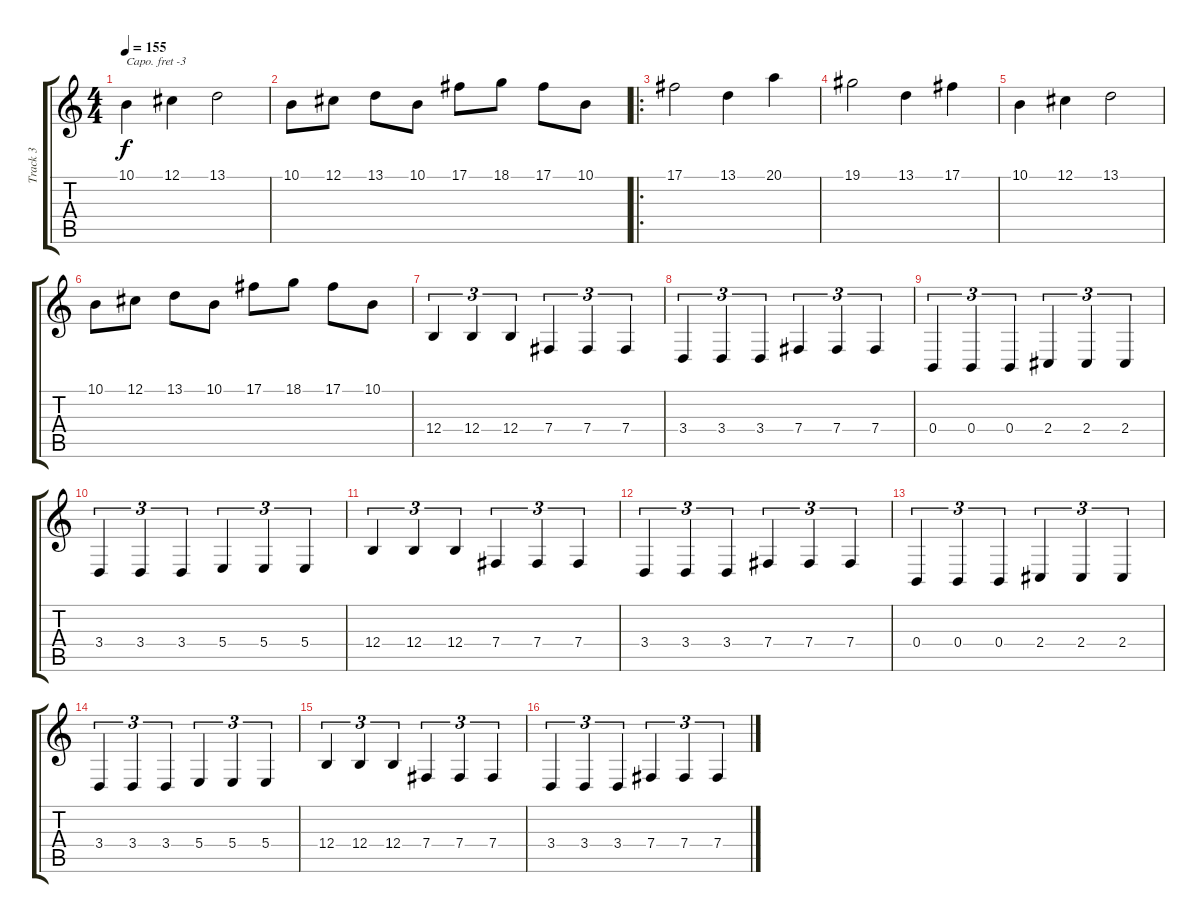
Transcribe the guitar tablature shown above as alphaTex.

\track ("Track 3" "Track 3") {instrument lead2sawtooth}
\staff {score tabs}
\capo -3
\tuning (E4 B3 G3 D3 A2 D2) {hide}
\ts (4 4)
\tempo 155
\clef g2
\ks c
10.1.4{dy f} 12.1.4 13.1.2 |
10.1.8 12.1.8 13.1.8 10.1.8 17.1.8 18.1.8 17.1.8 10.1.8 |
\ro
17.1.2 13.1.4 20.1.4 |
19.1.2 13.1.4 17.1.4 |
10.1.4 12.1.4 13.1.2 |
10.1.8 12.1.8 13.1.8 10.1.8 17.1.8 18.1.8 17.1.8 10.1.8 |
12.4.4{tu (3 2)} 12.4.4{tu (3 2)} 12.4.4{tu (3 2)} 7.4.4{tu (3 2)} 7.4.4{tu (3 2)} 7.4.4{tu (3 2)} |
3.4.4{tu (3 2)} 3.4.4{tu (3 2)} 3.4.4{tu (3 2)} 7.4.4{tu (3 2)} 7.4.4{tu (3 2)} 7.4.4{tu (3 2)} |
0.4.4{tu (3 2)} 0.4.4{tu (3 2)} 0.4.4{tu (3 2)} 2.4.4{tu (3 2)} 2.4.4{tu (3 2)} 2.4.4{tu (3 2)} |
3.4.4{tu (3 2)} 3.4.4{tu (3 2)} 3.4.4{tu (3 2)} 5.4.4{tu (3 2)} 5.4.4{tu (3 2)} 5.4.4{tu (3 2)} |
12.4.4{tu (3 2)} 12.4.4{tu (3 2)} 12.4.4{tu (3 2)} 7.4.4{tu (3 2)} 7.4.4{tu (3 2)} 7.4.4{tu (3 2)} |
3.4.4{tu (3 2)} 3.4.4{tu (3 2)} 3.4.4{tu (3 2)} 7.4.4{tu (3 2)} 7.4.4{tu (3 2)} 7.4.4{tu (3 2)} |
0.4.4{tu (3 2)} 0.4.4{tu (3 2)} 0.4.4{tu (3 2)} 2.4.4{tu (3 2)} 2.4.4{tu (3 2)} 2.4.4{tu (3 2)} |
3.4.4{tu (3 2)} 3.4.4{tu (3 2)} 3.4.4{tu (3 2)} 5.4.4{tu (3 2)} 5.4.4{tu (3 2)} 5.4.4{tu (3 2)} |
12.4.4{tu (3 2)} 12.4.4{tu (3 2)} 12.4.4{tu (3 2)} 7.4.4{tu (3 2)} 7.4.4{tu (3 2)} 7.4.4{tu (3 2)} |
3.4.4{tu (3 2)} 3.4.4{tu (3 2)} 3.4.4{tu (3 2)} 7.4.4{tu (3 2)} 7.4.4{tu (3 2)} 7.4.4{tu (3 2)}
